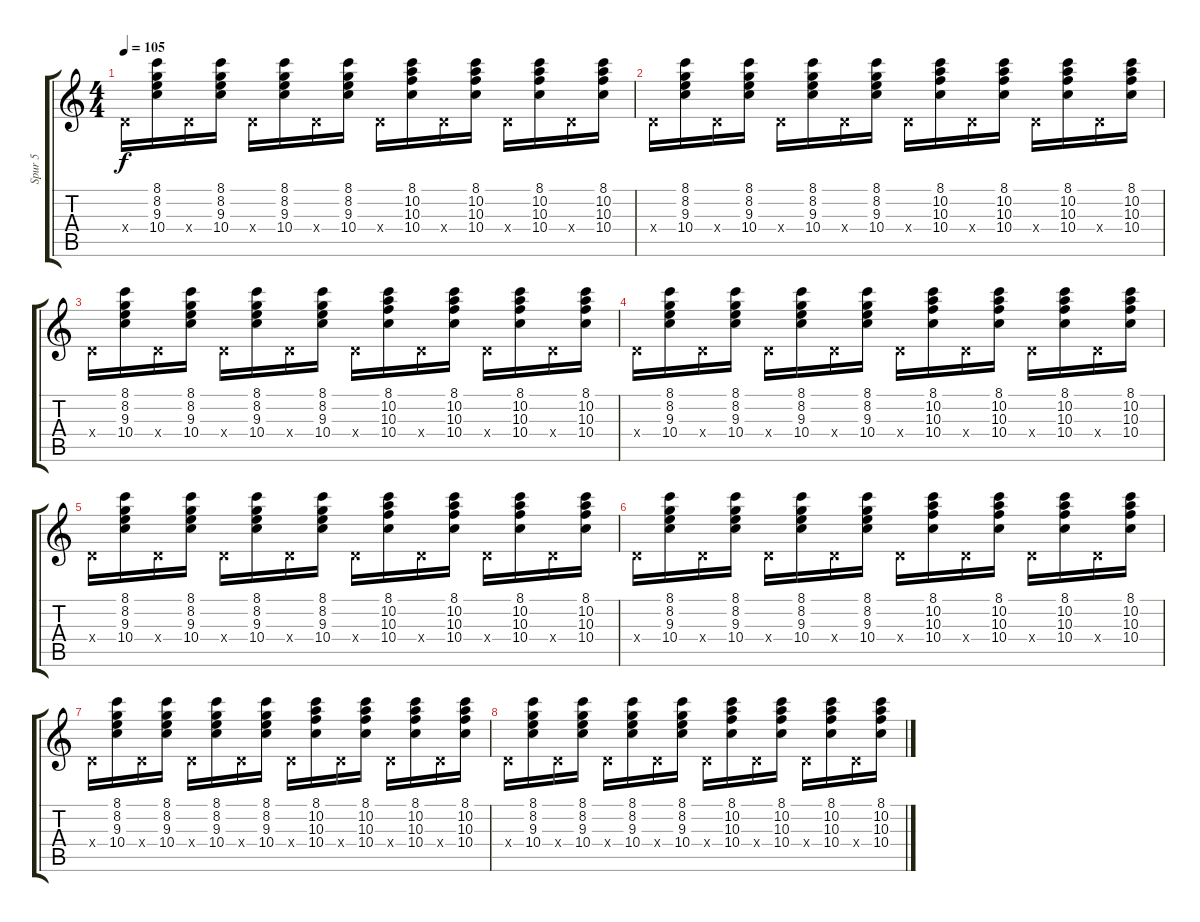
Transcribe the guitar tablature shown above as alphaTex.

\track ("Spur 5" "Spur 5") {instrument electricguitarclean}
\staff {score tabs}
\tuning (E4 B3 G3 D3 A2 E2) {hide}
\ts (4 4)
\tempo 105
\clef g2
\ks c
0.4{x}.16{dy f} (8.1 8.2 9.3 10.4).16 0.4{x}.16 (8.1 8.2 9.3 10.4).16 0.4{x}.16 (8.1 8.2 9.3 10.4).16 0.4{x}.16 (8.1 8.2 9.3 10.4).16 0.4{x}.16 (8.1 10.2 10.3 10.4).16 0.4{x}.16 (8.1 10.2 10.3 10.4).16 0.4{x}.16 (8.1 10.2 10.3 10.4).16 0.4{x}.16 (8.1 10.2 10.3 10.4).16 |
0.4{x}.16 (8.1 8.2 9.3 10.4).16 0.4{x}.16 (8.1 8.2 9.3 10.4).16 0.4{x}.16 (8.1 8.2 9.3 10.4).16 0.4{x}.16 (8.1 8.2 9.3 10.4).16 0.4{x}.16 (8.1 10.2 10.3 10.4).16 0.4{x}.16 (8.1 10.2 10.3 10.4).16 0.4{x}.16 (8.1 10.2 10.3 10.4).16 0.4{x}.16 (8.1 10.2 10.3 10.4).16 |
0.4{x}.16 (8.1 8.2 9.3 10.4).16 0.4{x}.16 (8.1 8.2 9.3 10.4).16 0.4{x}.16 (8.1 8.2 9.3 10.4).16 0.4{x}.16 (8.1 8.2 9.3 10.4).16 0.4{x}.16 (8.1 10.2 10.3 10.4).16 0.4{x}.16 (8.1 10.2 10.3 10.4).16 0.4{x}.16 (8.1 10.2 10.3 10.4).16 0.4{x}.16 (8.1 10.2 10.3 10.4).16 |
0.4{x}.16 (8.1 8.2 9.3 10.4).16 0.4{x}.16 (8.1 8.2 9.3 10.4).16 0.4{x}.16 (8.1 8.2 9.3 10.4).16 0.4{x}.16 (8.1 8.2 9.3 10.4).16 0.4{x}.16 (8.1 10.2 10.3 10.4).16 0.4{x}.16 (8.1 10.2 10.3 10.4).16 0.4{x}.16 (8.1 10.2 10.3 10.4).16 0.4{x}.16 (8.1 10.2 10.3 10.4).16 |
0.4{x}.16 (8.1 8.2 9.3 10.4).16 0.4{x}.16 (8.1 8.2 9.3 10.4).16 0.4{x}.16 (8.1 8.2 9.3 10.4).16 0.4{x}.16 (8.1 8.2 9.3 10.4).16 0.4{x}.16 (8.1 10.2 10.3 10.4).16 0.4{x}.16 (8.1 10.2 10.3 10.4).16 0.4{x}.16 (8.1 10.2 10.3 10.4).16 0.4{x}.16 (8.1 10.2 10.3 10.4).16 |
0.4{x}.16 (8.1 8.2 9.3 10.4).16 0.4{x}.16 (8.1 8.2 9.3 10.4).16 0.4{x}.16 (8.1 8.2 9.3 10.4).16 0.4{x}.16 (8.1 8.2 9.3 10.4).16 0.4{x}.16 (8.1 10.2 10.3 10.4).16 0.4{x}.16 (8.1 10.2 10.3 10.4).16 0.4{x}.16 (8.1 10.2 10.3 10.4).16 0.4{x}.16 (8.1 10.2 10.3 10.4).16 |
0.4{x}.16 (8.1 8.2 9.3 10.4).16 0.4{x}.16 (8.1 8.2 9.3 10.4).16 0.4{x}.16 (8.1 8.2 9.3 10.4).16 0.4{x}.16 (8.1 8.2 9.3 10.4).16 0.4{x}.16 (8.1 10.2 10.3 10.4).16 0.4{x}.16 (8.1 10.2 10.3 10.4).16 0.4{x}.16 (8.1 10.2 10.3 10.4).16 0.4{x}.16 (8.1 10.2 10.3 10.4).16 |
0.4{x}.16 (8.1 8.2 9.3 10.4).16 0.4{x}.16 (8.1 8.2 9.3 10.4).16 0.4{x}.16 (8.1 8.2 9.3 10.4).16 0.4{x}.16 (8.1 8.2 9.3 10.4).16 0.4{x}.16 (8.1 10.2 10.3 10.4).16 0.4{x}.16 (8.1 10.2 10.3 10.4).16 0.4{x}.16 (8.1 10.2 10.3 10.4).16 0.4{x}.16 (8.1 10.2 10.3 10.4).16
